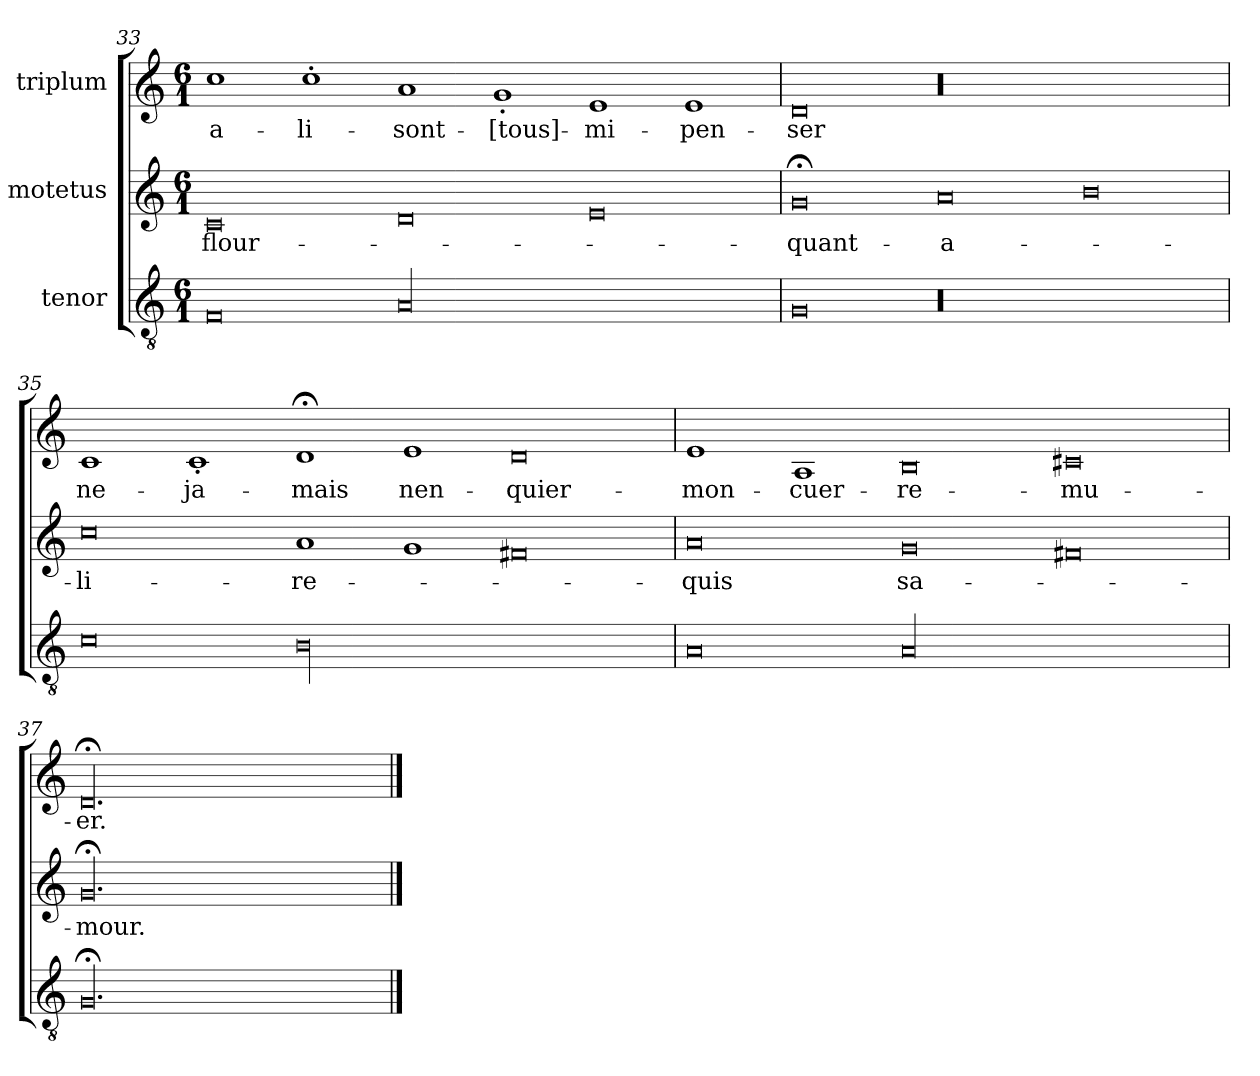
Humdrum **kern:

**kern	**kern	**text	**kern	**text
*part3	*part2	*part2	*part1	*part1
*staff3	*staff2	*staff2	*staff1	*staff1
*I"tenor	*I"motetus	*	*I"triplum	*
*clefGv2	*clefG2	*	*clefG2	*
*k[]	*k[]	*	*k[]	*
*C:	*C:	*	*C:	*
*M6/1	*M6/1	*	*M6/1	*
=33	=33	=33	=33	=33
0F/	0c/	flour-	1cc\	a-
.	.	.	1cc'\	li-
00A/	0d/	.	1a/	sont-
.	.	.	1g'/	[tous]-
.	0e/	.	1e/	mi-
.	.	.	1e/	pen-
=34	=34	=34	=34	=34
0G/	0g;</	quant-	0d/	-ser
00r	0a/	a-	00r	.
.	0b\	.	.	.
!!LO:PB:g=z
=35	=35	=35	=35	=35
0c\	0cc\	li-	1c/	ne-
.	.	.	1c'/	ja-
00B\	1a/	re-	1d;</	-mais
.	1g/	.	1e/	nen-
.	0f#X/	.	0d/	quier-
=36	=36	=36	=36	=36
0A/	0a/	-quis	1e/	mon-
.	.	.	1A/	cuer-
00A/	0g/	sa-	0B/	re-
.	0f#X/	.	0c#X/	-mu-
=37	=37	=37	=37	=37
00.G;</	00.g;</	-mour.	00.d;</	-er.
==	==	==	==	==
*-	*-	*-	*-	*-
